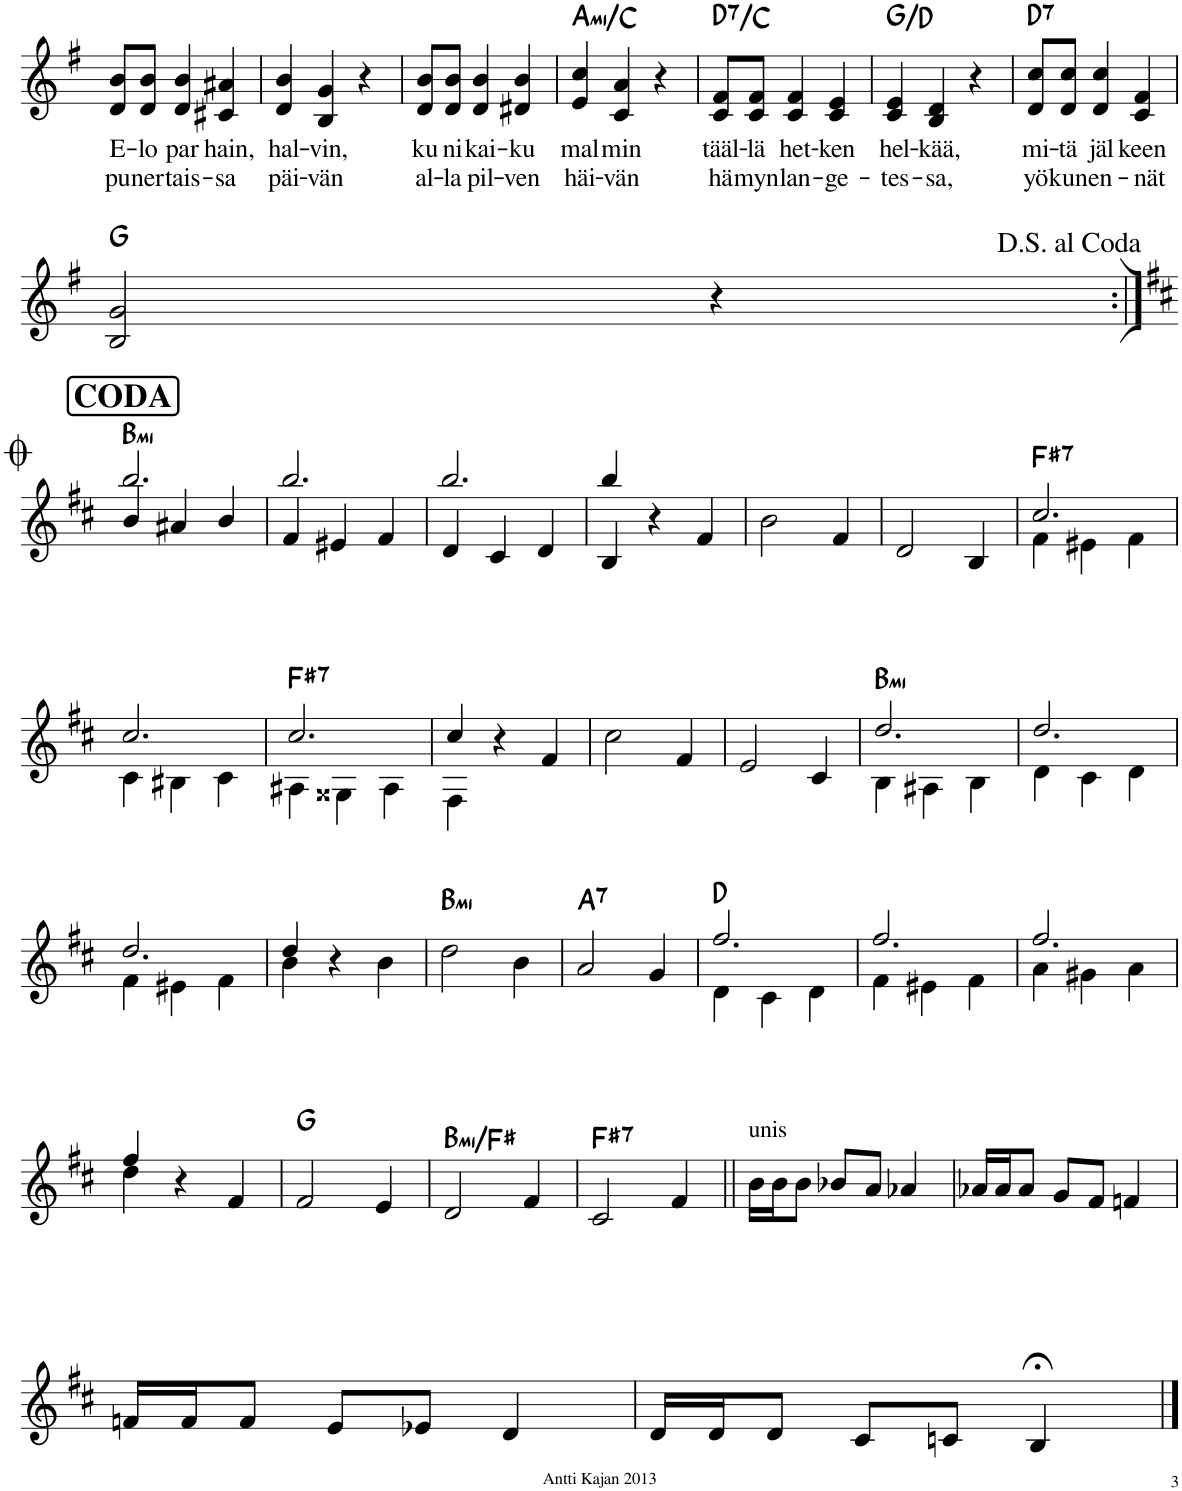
**kern	**text	**text	**harte
*part1	*part1	*part1	*part1
*staff1	*staff1	*staff1	*
*I"Piano	*	*	*
*I'Pno	*	*	*
!!LO:PB:g=z
*clefG2	*	*	*
*k[f#]	*	*	*
*M3/4	*	*	*
=91	=91	=91	=91
!	!LO:LY:b	!LO:LY:b	!
8d/ 8b/L	E-	pu-	.
!	!LO:LY:b	!LO:LY:b	!
8d/ 8b/J	-lo	-ner-	.
!	!LO:LY:b	!LO:LY:b	!
4d/ 4b/	par-	-tais-	.
!	!LO:LY:b	!LO:LY:b	!
4c#X/ 4a#X/	-hain,	-sa	.
=92	=92	=92	=92
!	!LO:LY:b	!LO:LY:b	!
4d/ 4b/	hal-	päi-	.
!	!LO:LY:b	!LO:LY:b	!
4B/ 4g/	-vin,	-vän	.
4r	.	.	.
=93	=93	=93	=93
!	!LO:LY:b	!LO:LY:b	!
8d/ 8b/L	ku-	al-	.
!	!LO:LY:b	!LO:LY:b	!
8d/ 8b/J	-ni	-la	.
!	!LO:LY:b	!LO:LY:b	!
4d/ 4b/	kai-	pil-	.
!	!LO:LY:b	!LO:LY:b	!
4d#X/ 4b/	-ku	-ven	.
=94	=94	=94	=94
!	!LO:LY:b	!LO:LY:b	!LO:H:kt=mi
4e/ 4cc/	mal-	häi-	A:min/b3
!	!LO:LY:b	!LO:LY:b	!
4c/ 4a/	-min	-vän	.
4r	.	.	.
=95	=95	=95	=95
!	!LO:LY:b	!LO:LY:b	!LO:H:kt=7
8c/ 8f#/L	tääl-	hä-	D:7/b7
!	!LO:LY:b	!LO:LY:b	!
8c/ 8f#/J	-lä	-myn	.
!	!LO:LY:b	!LO:LY:b	!
4c/ 4f#/	het-	lan-	.
!	!LO:LY:b	!LO:LY:b	!
4c/ 4e/	-ken	-ge-	.
=96	=96	=96	=96
!	!LO:LY:b	!LO:LY:b	!
4c/ 4e/	hel-	-tes-	G:maj/5
!	!LO:LY:b	!LO:LY:b	!
4B/ 4d/	-kää,	-sa,	.
4r	.	.	.
=97	=97	=97	=97
!	!LO:LY:b	!LO:LY:b	!LO:H:kt=7
8d/ 8cc/L	mi-	yö	D:7
!	!LO:LY:b	!LO:LY:b	!
8d/ 8cc/J	-tä	kun	.
!	!LO:LY:b	!LO:LY:b	!
4d/ 4cc/	jäl-	en-	.
!	!LO:LY:b	!LO:LY:b	!
4c/ 4f#/	-keen	-nät-	.
!!LO:LB:g=z
=98	=98	=98	=98
2B/ 2g/	.	.	G:maj
4r	.	.	.
!!LO:LB:g=z
=99:|!	=99:|!	=99:|!	=99:|!
*k[f#c#]	*	*	*
*^	*	*	*
!	!	!	!	!LO:H:kt=mi
4b/	2.bb/	.	.	B:min
4a#X/	.	.	.	.
4b/	.	.	.	.
=100	=100	=100	=100	=100
4f#/	2.bb/	.	.	.
4e#X/	.	.	.	.
4f#/	.	.	.	.
=101	=101	=101	=101	=101
4d/	2.bb/	.	.	.
4c#/	.	.	.	.
4d/	.	.	.	.
=102	=102	=102	=102	=102
4B/	4bb/	.	.	.
4r	2ryy	.	.	.
4f#/	.	.	.	.
*v	*v	*	*	*
=103	=103	=103	=103
2b\	.	.	.
4f#/	.	.	.
=104	=104	=104	=104
2d/	.	.	.
4B/	.	.	.
=105	=105	=105	=105
*^	*	*	*
!	!	!	!	!LO:H:kt=7
4f#\	2.cc#/	.	.	F#:7
4e#X\	.	.	.	.
4f#\	.	.	.	.
!!LO:LB:g=z	!!
=106	=106	=106	=106	=106
4c#\	2.cc#/	.	.	.
4B#X\	.	.	.	.
4c#\	.	.	.	.
=107	=107	=107	=107	=107
!	!	!	!	!LO:H:kt=7
4A#X\	2.cc#/	.	.	F#:7
4G##X\	.	.	.	.
4A#\	.	.	.	.
=108	=108	=108	=108	=108
4F#\	4cc#/	.	.	.
4r	2ryy	.	.	.
4f#/	.	.	.	.
*v	*v	*	*	*
=109	=109	=109	=109
2cc#\	.	.	.
4f#/	.	.	.
=110	=110	=110	=110
2e/	.	.	.
4c#/	.	.	.
=111	=111	=111	=111
*^	*	*	*
!	!	!	!	!LO:H:kt=mi
4B\	2.dd/	.	.	B:min
4A#X\	.	.	.	.
4B\	.	.	.	.
=112	=112	=112	=112	=112
4d\	2.dd/	.	.	.
4c#\	.	.	.	.
4d\	.	.	.	.
!!LO:LB:g=z	!!
=113	=113	=113	=113	=113
4f#\	2.dd/	.	.	.
4e#X\	.	.	.	.
4f#\	.	.	.	.
=114	=114	=114	=114	=114
4b\	4dd/	.	.	.
4r	2ryy	.	.	.
4b\	.	.	.	.
*v	*v	*	*	*
=115	=115	=115	=115
!	!	!	!LO:H:kt=mi
2dd\	.	.	B:min
4b\	.	.	.
=116	=116	=116	=116
!	!	!	!LO:H:kt=7
2a/	.	.	A:7
4g/	.	.	.
=117	=117	=117	=117
*^	*	*	*
4d\	2.ff#/	.	.	D:maj
4c#\	.	.	.	.
4d\	.	.	.	.
=118	=118	=118	=118	=118
4f#\	2.ff#/	.	.	.
4e#X\	.	.	.	.
4f#\	.	.	.	.
=119	=119	=119	=119	=119
4a\	2.ff#/	.	.	.
4g#X\	.	.	.	.
4a\	.	.	.	.
!!LO:LB:g=z	!!
=120	=120	=120	=120	=120
4dd\	4ff#/	.	.	.
4r	2ryy	.	.	.
4f#/	.	.	.	.
*v	*v	*	*	*
=121	=121	=121	=121
2f#/	.	.	G:maj
4e/	.	.	.
=122	=122	=122	=122
!	!	!	!LO:H:kt=mi
2d/	.	.	B:min/5
4f#/	.	.	.
=123	=123	=123	=123
!	!	!	!LO:H:kt=7
2c#/	.	.	F#:7
4f#/	.	.	.
=124||	=124||	=124||	=124||
!LO:TX:a:t=unis	!	!	!
16b\LL	.	.	.
16b\J	.	.	.
8b\J	.	.	.
8b-X/L	.	.	.
8a/J	.	.	.
4a-X/	.	.	.
=125	=125	=125	=125
16a-X/LL	.	.	.
16a-/J	.	.	.
8a-/J	.	.	.
8g/L	.	.	.
8f#/J	.	.	.
4fn/	.	.	.
!!LO:LB:g=z
=126	=126	=126	=126
16fn/LL	.	.	.
16f/J	.	.	.
8f/J	.	.	.
8e/L	.	.	.
8e-X/J	.	.	.
4d/	.	.	.
=127	=127	=127	=127
16d/LL	.	.	.
16d/J	.	.	.
8d/J	.	.	.
8c#/L	.	.	.
8cn/J	.	.	.
4B;</	.	.	.
==	==	==	==
*-	*-	*-	*-
